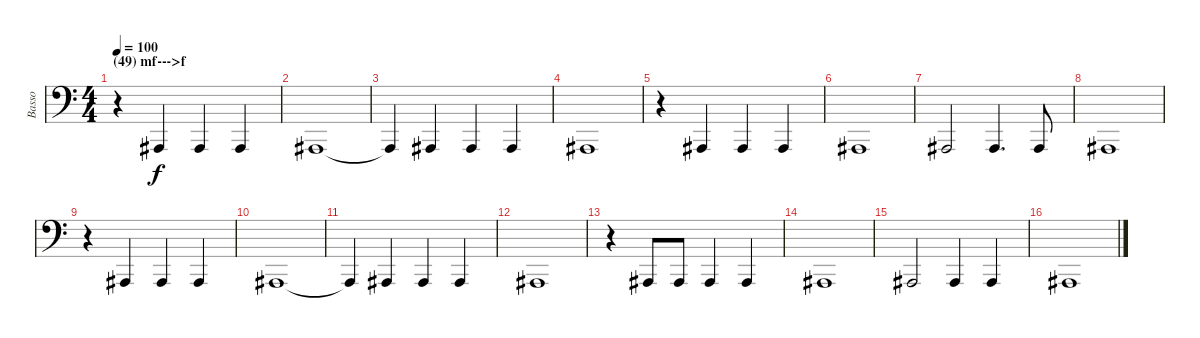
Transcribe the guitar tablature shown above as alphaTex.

\track ("Basso" "Basso") {instrument synthvoice}
\staff {score}
\tuning (G2 D2 A1 E1 B0) {hide}
\ts (4 4)
\section ("" "(49) mf--->f")
\tempo 100
\clef f4
\ks c
r.4{dy mf} 1.3.4{dy f} 1.3.4 1.3.4 |
1.3.1 |
1.3{t}.4 1.3.4 1.3.4 1.3.4 |
1.3.1 |
r.4 1.3.4 1.3.4 1.3.4 |
1.3.1 |
1.3.2 1.3.4{d} 1.3.8 |
1.3.1 |
r.4 1.3.4 1.3.4 1.3.4 |
1.3.1 |
1.3{t}.4 1.3.4 1.3.4 1.3.4 |
1.3.1 |
r.4 1.3.8 1.3.8 1.3.4 1.3.4 |
1.3.1 |
1.3.2 1.3.4 1.3.4 |
1.3.1
